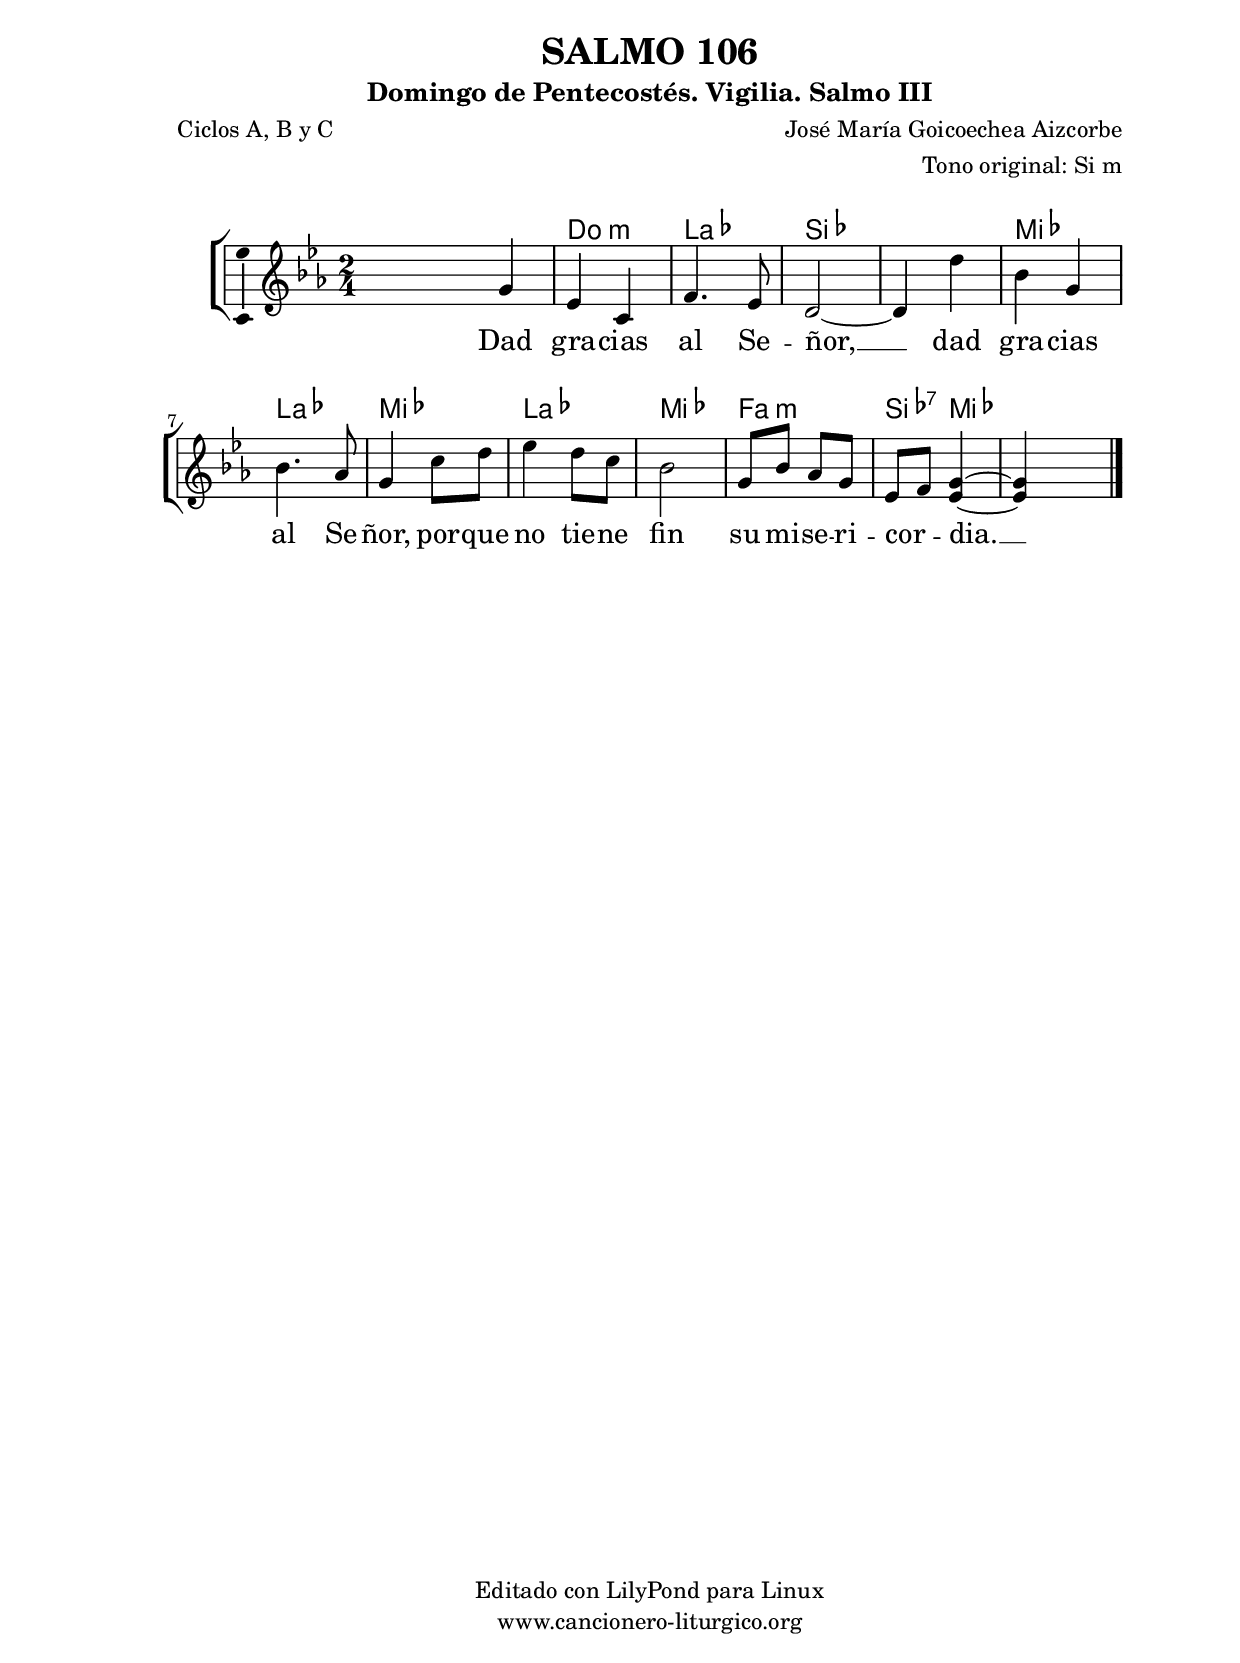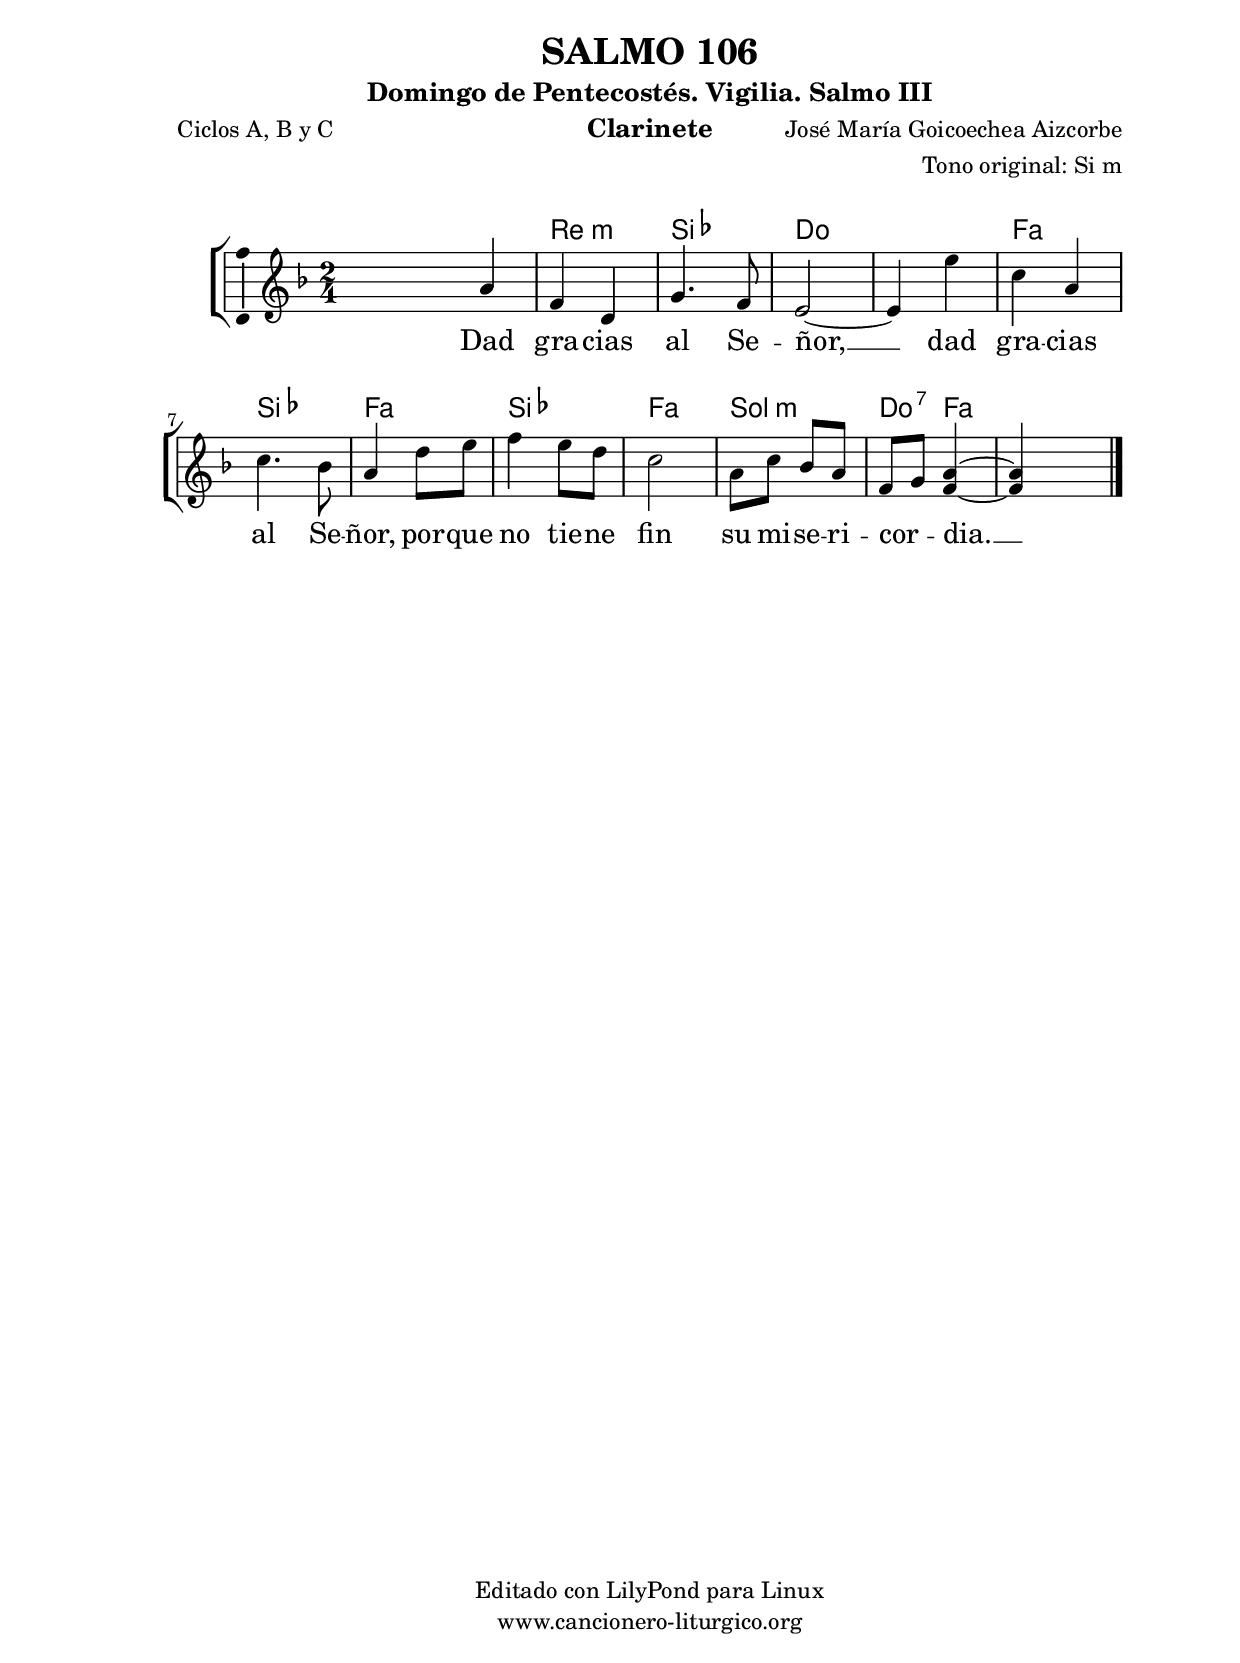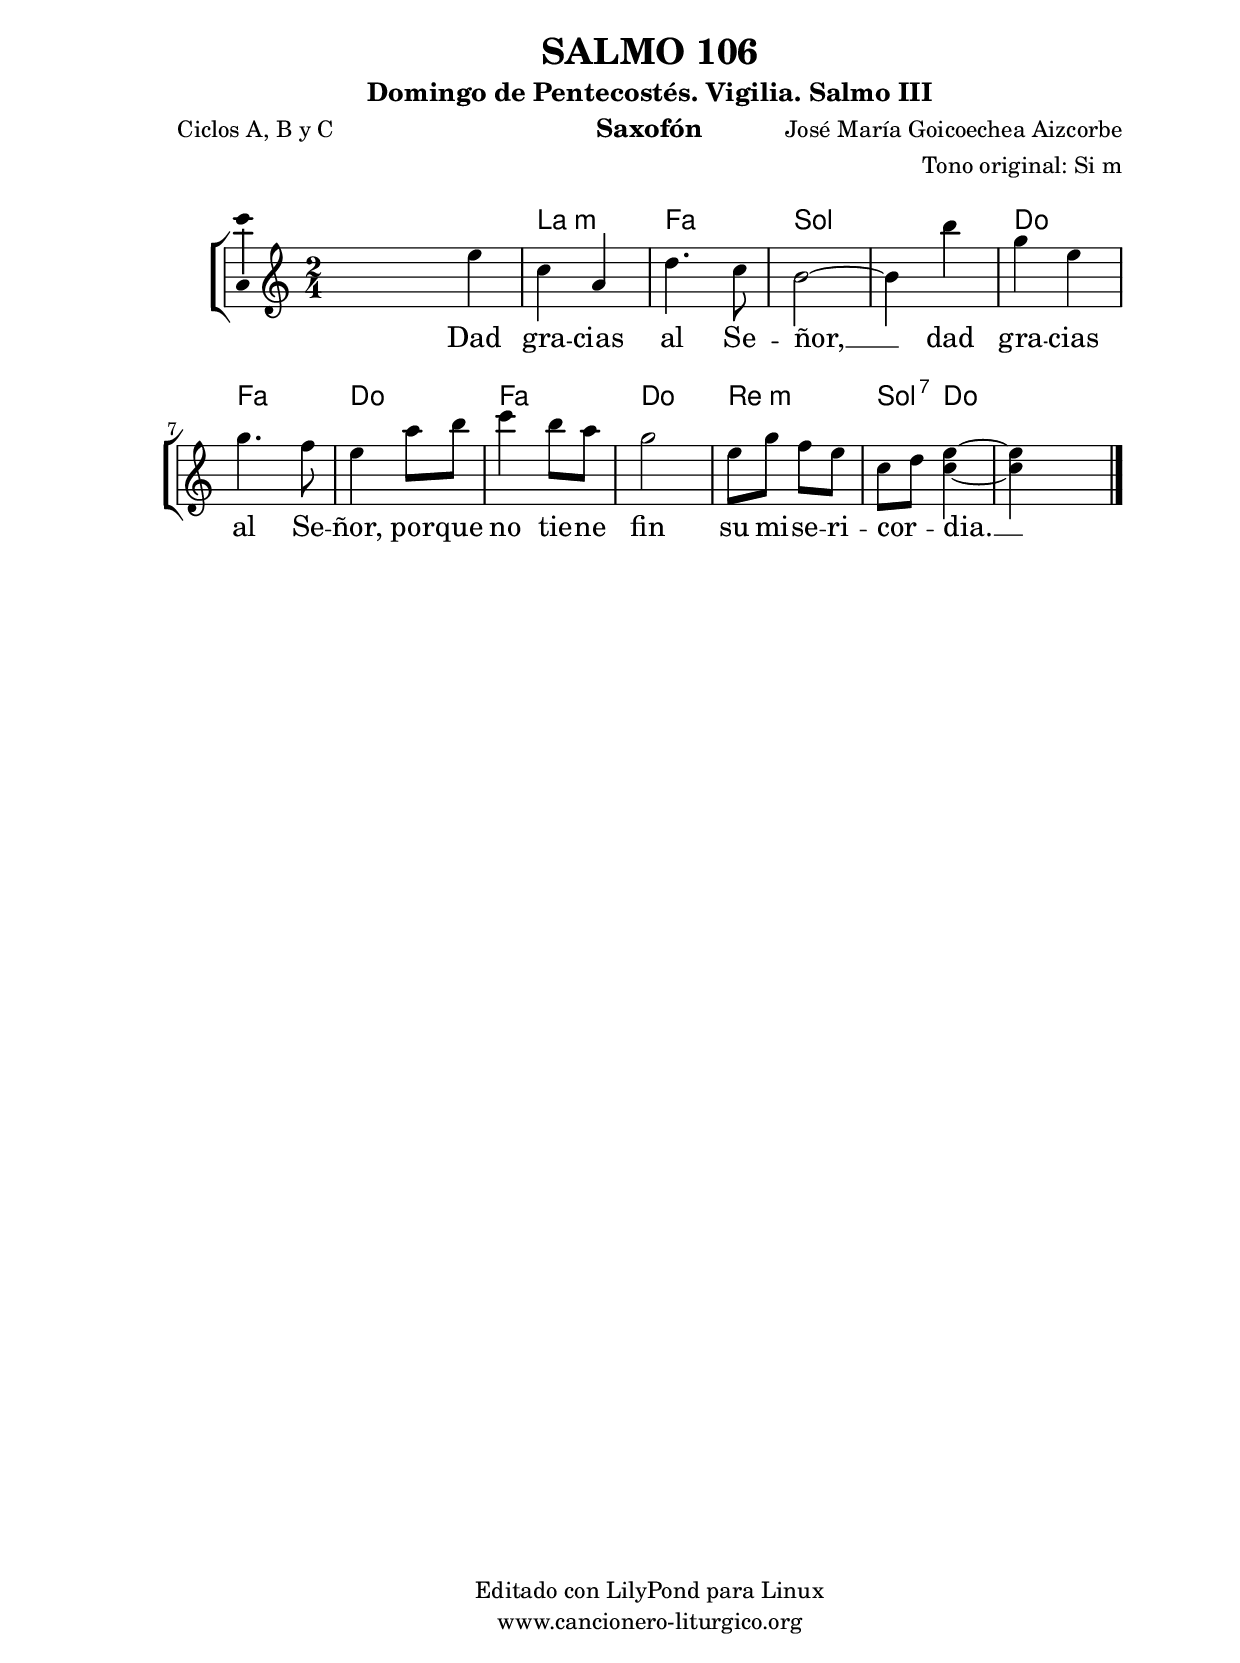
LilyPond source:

%
%para convertir .midi en .wav:
%timidity filename.midi -Ow -o finename.wav
%
%
%Para convertir de .wav a .mp3:
%lame -h -m j filename.wav
%
%
%para escuchar el midi:
%timidity nombrefichero.midi
%


%versión de lilypond para la que se ha escrito esta partitura:
\version "2.16.0"

	%Tamaño papel
	#(set-default-paper-size "a4")
	%Tamaño partitura
	#(set-global-staff-size 20)
	%No responde al pulsar sobre una nota
	#(ly:set-option 'point-and-click #f)

%parámetros del encabezamiento:
\header {
	title = "SALMO 106"
	subtitle = "Domingo de Pentecostés. Vigilia. Salmo III"
	composer = "José María Goicoechea Aizcorbe"
	poet = "Ciclos A, B y C"
	meter = ""
	arranger = "Tono original: Si m"
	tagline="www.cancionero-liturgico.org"
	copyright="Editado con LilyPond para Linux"
	tiempo = "Pentecostés"
	usos = "Salmo"
	letra = "Dad gracias al Señor, dad gracias al Señor, porque no tiene fin su misericordia."
	}

%parámetros asociados al papel:
\paper  {
	oddHeaderMarkup = \markup {\fill-line { \on-the-fly #not-first-page \fromproperty #'header:title \on-the-fly #not-first-page \fromproperty #'header:composer }}
	evenHeaderMarkup = \markup {\fill-line { \fromproperty #'header:composer \fromproperty #'header:title }}
	#(set-paper-size "a4")
	print-page-number = ##f
	first-page-number = 1
	print-first-page-number = ##f
%	head-separation = 3.0 \cm
	top-margin = 2.0 \cm
	bottom-margin = 0.5\cm
%%%	bottom-margin = -1.0\cm
	left-margin = 3.0 \cm
	line-width = 16.0 \cm 
	indent = 8\mm
	interscoreline = 2.\mm
	between-system-space = 15\mm
%	para que las partituras no llenen la hoja:
	ragged-bottom = ##t
%	idem para la última hoja:
	ragged-last-bottom = ##f
%	para que las partituras llenen el ancho del papel:
	ragged-last = ##f
	after-title-space = 2.5 \cm
%page-count=1
%system-count=8

	%Flexible Vertical Spacing
%	markup-markup-spacing =
%	#'((basic-distance . 15) (minimum-distance . 15) (padding . 3))
	markup-system-spacing =
	#'((basic-distance . 15) (minimum-distance . 15) (padding . 3))
	system-system-spacing =
	#'((basic-distance . 15) (minimum-distance . 15) (padding . 3))
	score-system-spacing =
	#'((basic-distance . 15) (minimum-distance . 15) (padding . 5))
%	top-system-spacing = % header
%	#'((basic-distance . 8) (minimum-distance . 0) (padding . 3))
%	top-markup-spacing =
%	#'((basic-distance . 20) (minimum-distance . 20) (padding . 3))
	last-bottom-spacing = % footer
	#'((basic-distance . 5) (minimum-distance . 5) (padding . 3))
%	score-markup-spacing =
%	#'((basic-distance . 16) (minimum-distance . 13) (padding . 3))

	}


%parámetros que afectan a toda la partitura:
global =  {
	%clave de sol (G):
	\clef G
	%armadura:
	\transpose b c'
	\key b \minor
	\tempo 4=110
	\set Score.tempoHideNote = ##t
	}


acordes = {
	\italianChords
	\chordmode {
	\transpose b c'
{

s2
b2:m g a
s2
d2 g d g d e:m a4:7 d
s2

	}
	}
}


melodia = 
	\transpose b c'
{
	\relative c'{

\time 2/4
s4 fis4
d4 b
e4. d8
cis2~
cis4 cis'
a4 fis
a4. g8
fis4 b8 cis
d4 cis8 b
a2
fis8 a g fis
d8 e <d fis>4~
<d fis>4 s4

	\bar "|."
	}
	}


texto = \lyricmode {
Dad gra -- cias al Se -- ñor, __
dad gra -- cias al Se -- ñor,
por -- que no tie -- ne fin su mi -- se -- ri -- cor -- _ dia. __
	}


acordesStaff = \context ChordNames = acordesStaff <<
	\set chordChanges = ##t
	\acordes
	>>


vozStaff = \context Voice = vozStaff
\with {\consists "Ambitus_engraver"}
<<
%	\set Staff.instrumentName = ""
%	\set Staff.shortInstrumentName = ""
%	\set Staff.midiInstrument = #"clarinet"
%	\set Staff.midiInstrument = #"cello"
%	\set Staff.midiInstrument = #"flute"
	\set Staff.midiInstrument = #"electric guitar (jazz)"
%	\set Staff.midiInstrument = #"english horn"
%	\set Staff.midiInstrument = #"violin"
%	\set Staff.midiInstrument = #"glockenspiel"
	\set Staff.midiMinimumVolume = #0.7
	\set Staff.midiMaximumVolume = #0.9
	\global
	\melodia
	>>


textoStaff = \context Lyrics = textoStaff <<
	\lyricsto vozStaff \texto
	>>

\book {
	\score {
		\context ChoirStaff {
			\override StaffGroup.SystemStartBracket #'collapse-height = #1
			\override Score.SystemStartBar #'collapse-height = #1
			<<
			\acordesStaff
			\vozStaff
			\textoStaff
			>>
			}
		\layout {
	    		\context {
				\Lyrics
				\override LyricText #'font-size = #2
				}
	   		 \context {
				\Score
				%fontSize = #3
				\override StaffSymbol #'staff-space = #(magstep +3)
				%\override Beam #'thickness = #0.55
				%\override SpacingSpanner #'spacing-increment = #1.0
				%\override Slur #'height-limit = #1.5
				}
			}
		}
	\score {
		\unfoldRepeats
		\context ChoirStaff {
			<<
			\acordesStaff
			\vozStaff
			>>
			}
		\midi {
	  		\context {
	  			\Score
				tempoWholesPerMinute = #(ly:make-moment 70 4)
				}
			}
		}
	}

%Partitura para clarinete
#(define output-suffix "C")
\book {
	\header{
		instrument = "Clarinete"
		}
	\score {
		\context ChoirStaff {
			\override StaffGroup.SystemStartBracket #'collapse-height = #1
			\override Score.SystemStartBar #'collapse-height = #1
\transpose c d
			<<
			\acordesStaff
			\vozStaff
			\textoStaff
			>>
			}
		\layout {
	    		\context {
				\Lyrics
				\override LyricText #'font-size = #2
				}
	   		 \context {
				\Score
				%fontSize = #3
				\override StaffSymbol #'staff-space = #(magstep +3)
				%\override Beam #'thickness = #0.55
				%\override SpacingSpanner #'spacing-increment = #1.0
				%\override Slur #'height-limit = #1.5
				}
			}
		}
	}

%Partitura para saxofón
#(define output-suffix "S")
\book {
	\header{
		instrument = "Saxofón"
		}
	\score {
		\context ChoirStaff {
			\override StaffGroup.SystemStartBracket #'collapse-height = #1
			\override Score.SystemStartBar #'collapse-height = #1
\transpose c a
			<<
			\acordesStaff
			\vozStaff
			\textoStaff
			>>
			}
		\layout {
	    		\context {
				\Lyrics
				\override LyricText #'font-size = #2
				}
	   		 \context {
				\Score
				%fontSize = #3
				\override StaffSymbol #'staff-space = #(magstep +3)
				%\override Beam #'thickness = #0.55
				%\override SpacingSpanner #'spacing-increment = #1.0
				%\override Slur #'height-limit = #1.5
				}
			}
		}
	}

